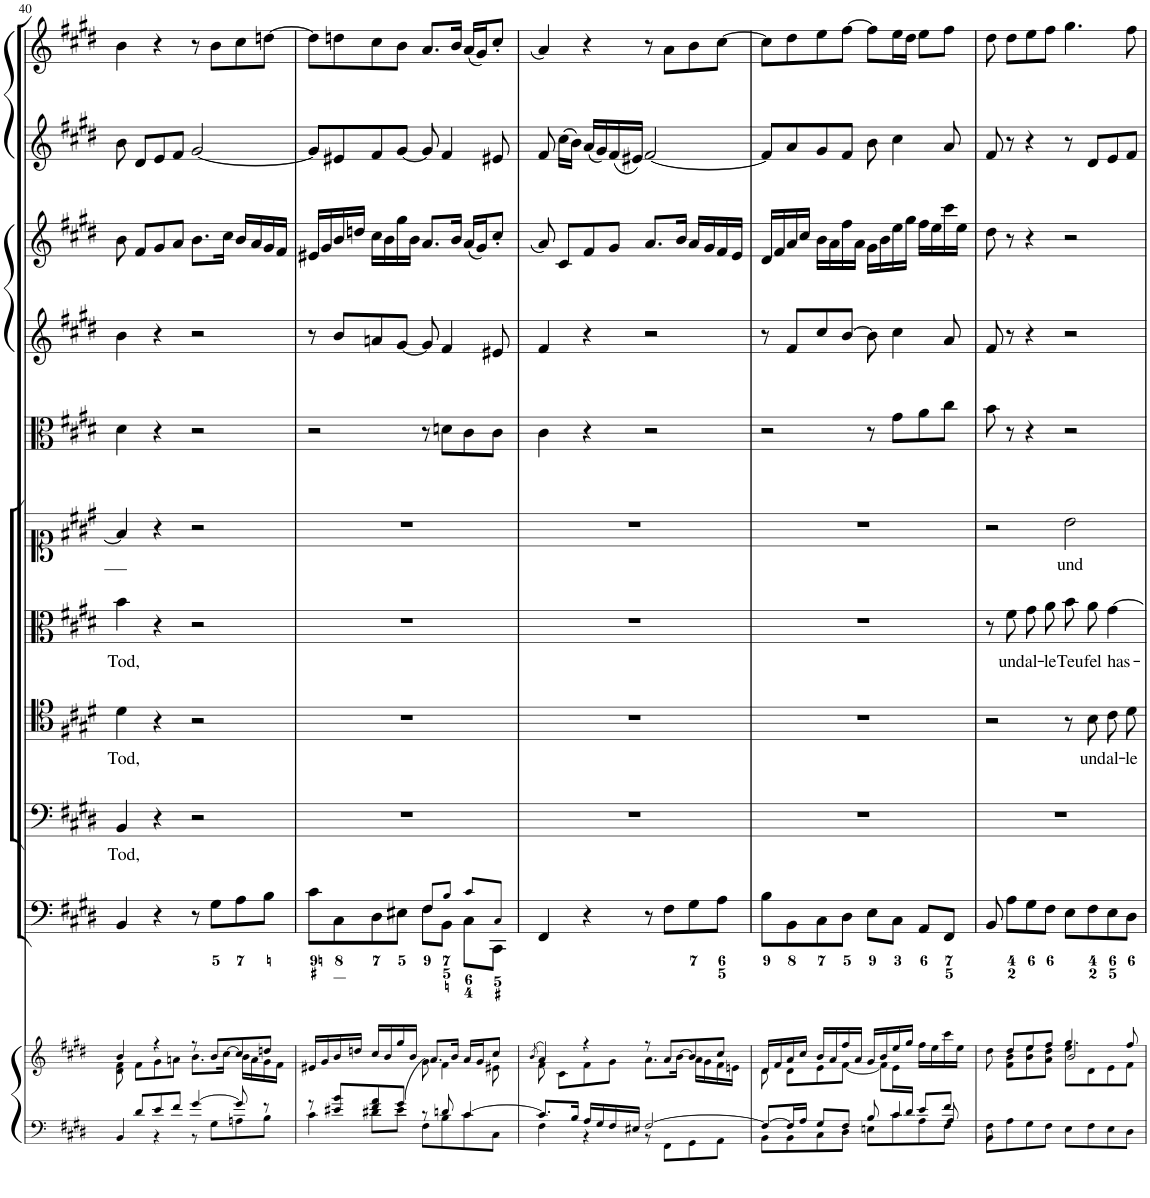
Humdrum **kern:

**kern	**kern	**kern	**kern	**text	**kern	**text	**kern	**text	**kern	**text	**kern	**kern	**kern	**kern	**kern
*part11	*part11	*part10	*part9	*part9	*part8	*part8	*part7	*part7	*part6	*part6	*part5	*part4	*part3	*part2	*part1
*staff12	*staff11	*staff10	*staff9	*staff9	*staff8	*staff8	*staff7	*staff7	*staff6	*staff6	*staff5	*staff4	*staff3	*staff2	*staff1
*I"Piano reduction	*	*I"Continuo	*I"Basso	*	*I"Tenore	*	*I"Alto	*	*I"Soprano	*	*I"Viola	*I"Violino II	*I"Violino I	*I"Oboe d'amore II	*I"Oboe d'amore I
*I'Pno	*	*	*	*	*	*	*	*	*	*	*I'Vla	*I'Vln	*I'Vln	*I'Ob	*I'Ob
!!LO:PB:g=z
*clefF4	*clefG2	*clefF4	*clefF4	*	*clefC4	*	*clefC3	*	*clefC1	*	*clefC3	*clefG2	*clefG2	*clefG2	*clefG2
*k[f#c#g#d#]	*k[f#c#g#d#]	*k[f#c#g#d#]	*k[f#c#g#d#]	*	*k[f#c#g#d#]	*	*k[f#c#g#d#]	*	*k[f#c#g#d#]	*	*k[f#c#g#d#]	*k[f#c#g#d#]	*k[f#c#g#d#]	*k[f#c#g#d#]	*k[f#c#g#d#]
*M4/4	*M4/4	*M4/4	*M4/4	*	*M4/4	*	*M4/4	*	*M4/4	*	*M4/4	*M4/4	*M4/4	*M4/4	*M4/4
*met(c)	*met(c)	*met(c)	*met(c)	*	*met(c)	*	*met(c)	*	*met(c)	*	*met(c)	*met(c)	*met(c)	*met(c)	*met(c)
=40	=40	=40	=40	=40	=40	=40	=40	=40	=40	=40	=40	=40	=40	=40	=40
*^	*^	*	*	*	*	*	*	*	*	*	*	*	*	*	*
!	!	!	!	!	!	!LO:LY:b	!	!LO:LY:b	!	!LO:LY:b	!	!	!	!	!	!	!
8ryy	4BB/	4b/	8d#\ 8f#\	4BB/	4BB/	Tod,	4d#\	Tod,	4b\	Tod,	4f#/]	.	4d#\	4b\	8b\	8b\	4b\
8d#/L	.	.	8f#\L	.	.	.	.	.	.	.	.	.	.	.	8f#/L	8d#/L	.
8e/	4r	4r	8g#\	4r	4r	.	4r	.	4r	.	4r	.	4r	4r	8g#/	8e/	4r
8f#/J	.	.	8an\J	.	.	.	.	.	.	.	.	.	.	.	8a/J	8f#/J	.
[4g#/	8r	8r	8.b\L	8r	2r	.	2r	.	2r	.	2r	.	2r	2r	8.b\L	[2g#/	8r
.	8G#\L	8b/L	.	8G#\L	.	.	.	.	.	.	.	.	.	.	.	.	8b\L
.	.	.	[>16cc#\Jk	.	.	.	.	.	.	.	.	.	.	.	16cc#\Jk	.	.
8g#/]	8An\	8cc#/]	16b\LL	8A\	.	.	.	.	.	.	.	.	.	.	16b/LL	.	8cc#\
.	.	.	16a\	.	.	.	.	.	.	.	.	.	.	.	16a/	.	.
8r	8B\J	8ddn/J	16g#\	8B\J	.	.	.	.	.	.	.	.	.	.	16g#/	.	[8ddn\J
.	.	.	16f#\JJ	.	.	.	.	.	.	.	.	.	.	.	16f#/JJ	.	.
=41	=41	=41	=41	=41	=41	=41	=41	=41	=41	=41	=41	=41	=41	=41	=41	=41	=41
*	*	*	*	*^	*	*	*	*	*	*	*	*	*	*	*	*	*
8r	4c#\	16e#X/LL	2ryy	8c#\L	2ryy	1r	.	1r	.	1r	.	1r	.	2r	8r	16e#X/LL	8g#/L]	8dd\L]
.	.	16g#/	.	.	.	.	.	.	.	.	.	.	.	.	.	16g#/	.	.
8e#X/ 8b/L	.	16b/	.	8C#\	.	.	.	.	.	.	.	.	.	.	8b/L	16b/	8e#X/	8ddn\
.	.	16ddn/JJ	.	.	.	.	.	.	.	.	.	.	.	.	.	16ddn/JJ	.	.
8f#/ 8a/	8d#X\L	16cc#/LL	.	8D#\	.	.	.	.	.	.	.	.	.	.	8an/	16cc#\LL	8f#/	8cc#\
.	.	16b/	.	.	.	.	.	.	.	.	.	.	.	.	.	16b\	.	.
[8g#/J	8e#\J	16gg#/	.	8E#X\J	.	.	.	.	.	.	.	.	.	.	[8g#/J	16gg#\	[8g#/J	8b\J
.	.	16b/JJ	.	.	.	.	.	.	.	.	.	.	.	.	.	16b\JJ	.	.
8r	8F#\L	8.a/L	8g#\]	8F#!/L	8F#\L	.	.	.	.	.	.	.	.	8r	8g#/]	8.a/L	8g#/]	8.a/L
8dn/	8B\	.	4f#\	8B!/J	8BB\J	.	.	.	.	.	.	.	.	8dn\L	4f#/	.	4f#/	.
.	.	16b/Jk	.	.	.	.	.	.	.	.	.	.	.	.	.	16b/Jk	.	16b/Jk
[4c#/	8c#\	16a/LL	.	8c#!/L	8C#\L	.	.	.	.	.	.	.	.	8c#\	.	(16a/LL	.	(16a/LL
.	.	16g#/J	.	.	.	.	.	.	.	.	.	.	.	.	.	16g#/J)	.	16g#/J)
.	8C#\J	8cc#/J	8e#X\	8C#!/J	8CC#\J	.	.	.	.	.	.	.	.	8c#\J	8e#X/	8cc#'/J	8e#X/	8cc#'/J
*	*	*	*	*v	*v	*	*	*	*	*	*	*	*	*	*	*	*	*
=42	=42	=42	=42	=42	=42	=42	=42	=42	=42	=42	=42	=42	=42	=42	=42	=42	=42
.	.	(>8qb/	.	.	.	.	.	.	.	.	.	.	.	.	(qb	.	(qb
8.c#/L]	4F#\	4a/)	8f#\	4FF#/	1r	.	1r	.	1r	.	1r	.	4c#\	4f#/	8a/)	8f#/	4a/)
.	.	.	8c#\L	.	.	.	.	.	.	.	.	.	.	.	8c#/L	(16cc#\LL	.
16B/Jk	.	.	.	.	.	.	.	.	.	.	.	.	.	.	.	16b\JJ)	.
16A/LL	4r	4r	8f#\	4r	.	.	.	.	.	.	.	.	4r	4r	8f#/	(16a/LL	4r
16G#/	.	.	.	.	.	.	.	.	.	.	.	.	.	.	.	16g#/)	.
16F#/	.	.	8g#\J	.	.	.	.	.	.	.	.	.	.	.	8g#/J	(16f#/	.
16E#X/JJ	.	.	.	.	.	.	.	.	.	.	.	.	.	.	.	16e#X/JJ)	.
[2F#/	8r	8r	8.a\L	8r	.	.	.	.	.	.	.	.	2r	2r	8.a/L	[2f#/	8r
.	8FF#\L	8a/L	.	8F#\L	.	.	.	.	.	.	.	.	.	.	.	.	8a\L
.	.	.	[>16b\Jk	.	.	.	.	.	.	.	.	.	.	.	16b/Jk	.	.
.	8GG#\	8b/]	16a\LL	8G#\	.	.	.	.	.	.	.	.	.	.	16a/LL	.	8b\
.	.	.	16g#\	.	.	.	.	.	.	.	.	.	.	.	16g#/	.	.
.	8AA\J	8cc#/J	16f#\	8A\J	.	.	.	.	.	.	.	.	.	.	16f#/	.	[8cc#\J
.	.	.	16en\JJ	.	.	.	.	.	.	.	.	.	.	.	16e/JJ	.	.
=43	=43	=43	=43	=43	=43	=43	=43	=43	=43	=43	=43	=43	=43	=43	=43	=43	=43
*	*^	*	*	*	*	*	*	*	*	*	*	*	*	*	*	*	*
8.ryy	8F#/L_	8BB\L	16d#/LL	8d#\	8B\L	1r	.	1r	.	1r	.	1r	.	2r	8r	16d#/LL	8f#/L]	8cc#\L]
.	.	.	16f#/	.	.	.	.	.	.	.	.	.	.	.	.	16f#/	.	.
.	16F#/L]	8BB\	16a/	8d#\L	8BB\	.	.	.	.	.	.	.	.	.	8f#/L	16a/	8a/	8dd#\
.	16A/JJ	.	16cc#/JJ	.	.	.	.	.	.	.	.	.	.	.	.	16cc#/JJ	.	.
.	8G#/L	8C#\	16b/LL	8e\	8C#\	.	.	.	.	.	.	.	.	.	8cc#/	16b\LL	8g#/	8ee\
.	.	.	16a/	.	.	.	.	.	.	.	.	.	.	.	.	16a\	.	.
.	8F#/J	8D#\J	16ff#/	[8f#\J	8D#\J	.	.	.	.	.	.	.	.	.	[8b/J	16ff#\	8f#/J	[8ff#\J
.	.	.	16a/JJ	.	.	.	.	.	.	.	.	.	.	.	.	16a\JJ	.	.
.	8B/	8En\L	16g#/LL	8f#\L]	8E\L	.	.	.	.	.	.	.	.	8r	8b\]	16g#\LL	8b\	8ff#\L]
.	.	.	16b/	.	.	.	.	.	.	.	.	.	.	.	.	16b\	.	.
.	4c#/	8c#\	16ee/	16e\L	8C#\J	.	.	.	.	.	.	.	.	8g#\L	4cc#\	16ee\	4cc#\	16ee\L
16d#/JJ	.	.	16gg#/JJ	4ryy	.	.	.	.	.	.	.	.	.	.	.	16gg#\JJ	.	16dd#\JJ
8e/L	.	8A\	16ff#\LL	.	8AA/L	.	.	.	.	.	.	.	.	8a\	.	16ff#\LL	.	8ee\L
.	.	.	16ee\	.	.	.	.	.	.	.	.	.	.	.	.	16ee\	.	.
8f#/J	8A/	8F#\J	16ccc#\	.	8FF#/J	.	.	.	.	.	.	.	.	8cc#\J	8a/	16ccc#\	8a/	8ff#\J
.	.	.	16ee\JJ	16ryy	.	.	.	.	.	.	.	.	.	.	.	16ee\JJ	.	.
*	*v	*v	*	*	*	*	*	*	*	*	*	*	*	*	*	*	*	*
=44	=44	=44	=44	=44	=44	=44	=44	=44	=44	=44	=44	=44	=44	=44	=44	=44	=44
*	*	*	*^	*	*	*	*	*	*	*	*	*	*	*	*	*	*
8F#\	8BB\L	8dd#\	8ryy	2ryy	8BB/	1r	.	2r	.	8r	.	2r	.	8b\	8f#/	8dd#\	8f#/	8dd#\
!	!	!	!	!	!	!	!	!	!	!	!LO:LY:b	!	!	!	!	!	!	!
2..ryy	8A\	8dd#/L	8f#\ 8b\L	.	8A\L	.	.	.	.	8f#\	und	.	.	8r	8r	8r	8r	8dd#\L
!	!	!	!	!	!	!	!	!	!	!	!LO:LY:b	!	!	!	!	!	!	!
.	8G#\	8ee/	8b\ 8ee\	.	8G#\	.	.	.	.	8g#\L	al-	.	.	4r	4r	4r	4r	8ee\
!	!	!	!	!	!	!	!	!	!	!	!LO:LY:b	!	!	!	!	!	!	!
.	8F#\J	8ff#/J	8a\ 8dd#\J	.	8F#\J	.	.	.	.	8a\J	-le	.	.	.	.	.	.	8ff#\J
!	!	!	!	!	!	!	!	!	!	!	!LO:LY:b	!	!LO:LY:b	!	!	!	!	!
.	8E\L	4.gg#/	8ee\L	2b/	8E\L	.	.	8r	.	8b\L	Teu-	2b\	und	2r	2r	2r	8r	4.gg#\
!	!	!	!	!	!	!	!	!	!LO:LY:b	!	!LO:LY:b	!	!	!	!	!	!	!
.	8F#\	.	8d#\	.	8F#\	.	.	8B\	und	8a\J	-fel	.	.	.	.	.	8d#/L	.
!	!	!	!	!	!	!	!	!	!LO:LY:b	!	!LO:LY:b	!	!	!	!	!	!	!
.	8E\	.	8e\	.	8E\	.	.	8c#\L	al-	[4g#\	has-	.	.	.	.	.	8e/	.
!	!	!	!	!	!	!	!	!	!LO:LY:b	!	!	!	!	!	!	!	!	!
.	8D#\J	8ff#/	8f#\J	.	8D#\J	.	.	8d#\J	-le	.	.	.	.	.	.	.	8f#/J	8ff#\
*v	*v	*	*	*	*	*	*	*	*	*	*	*	*	*	*	*	*	*
*	*v	*v	*v	*	*	*	*	*	*	*	*	*	*	*	*	*	*
=	=	=	=	=	=	=	=	=	=	=	=	=	=	=	=
*-	*-	*-	*-	*-	*-	*-	*-	*-	*-	*-	*-	*-	*-	*-	*-
